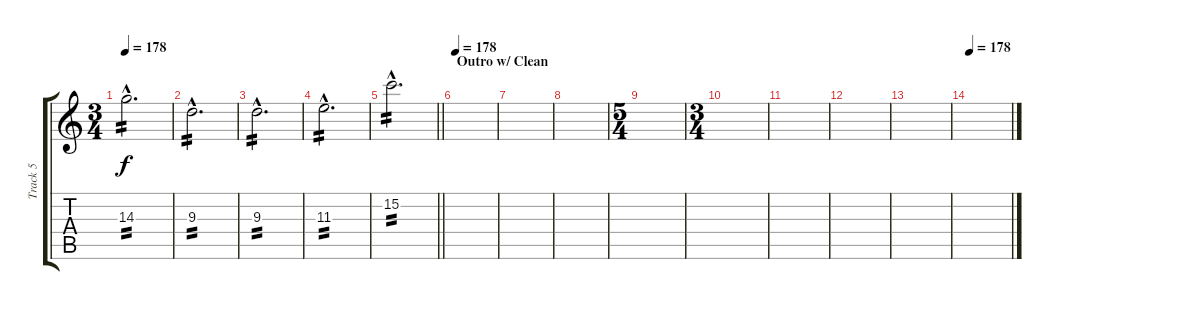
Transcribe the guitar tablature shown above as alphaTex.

\track ("Track 5" "Track 5") {instrument distortionguitar}
\staff {score tabs}
\tuning (D4 A3 F3 C3 G2 C2) {hide}
\ts (3 4)
\tempo 178
\clef g2
\ks c
14.3{hac}.2{d tp 2 dy f} |
9.3{hac}.2{d tp 2} |
9.3{hac}.2{d tp 2} |
11.3{hac}.2{d tp 2} |
\barLineRight lightlight
15.2{hac}.2{d tp 2} |
\section ("" "Outro w/ Clean")
\tempo 178
|
|
|
\ts (5 4)
|
\ts (3 4)
|
|
|
|
\tempo 178
